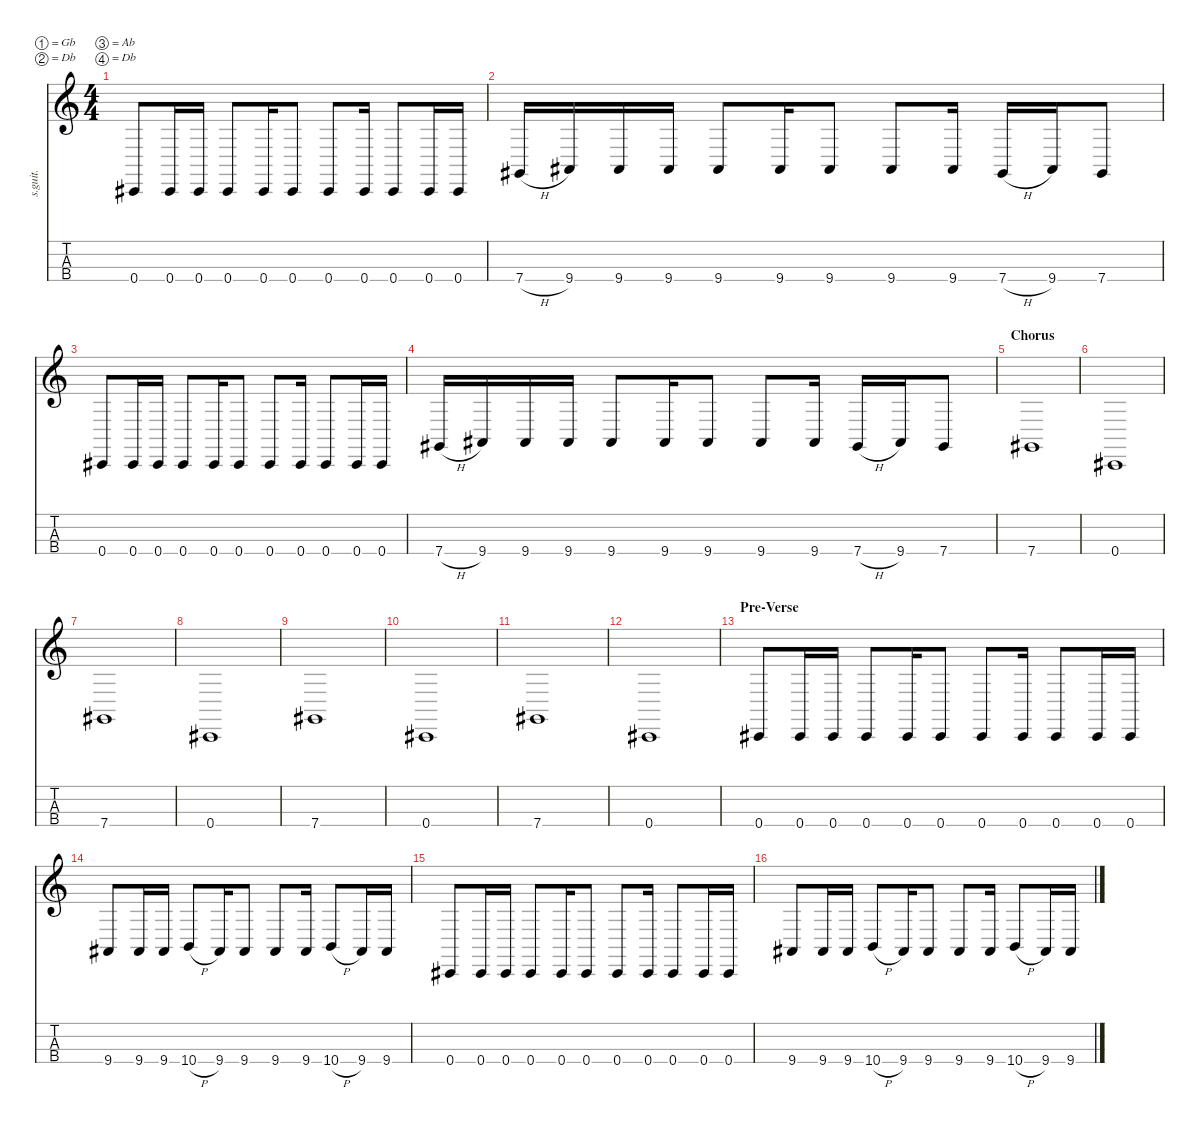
\defaultSystemsLayout 4
\hideDynamics
\bracketExtendMode nobrackets
\track ("Chi Cheng" "s.guit.") {instrument electricbassfinger}
\staff {score tabs}
\tuning (Gb2 Db2 Ab1 Db1)
\ts (4 4)
\tempo (93 hide)
\clef g2
\ks c
0.4{acc #}.8{lyrics (0 "") lyrics (1 "") lyrics (2 "") lyrics (3 "") lyrics (4 "") dy fff} 0.4{acc #}.16{lyrics (0 "") lyrics (1 "") lyrics (2 "") lyrics (3 "") lyrics (4 "")} 0.4{acc #}.16{lyrics (0 "") lyrics (1 "") lyrics (2 "") lyrics (3 "") lyrics (4 "")} 0.4{acc #}.8{lyrics (0 "") lyrics (1 "") lyrics (2 "") lyrics (3 "") lyrics (4 "")} 0.4{acc #}.16{lyrics (0 "") lyrics (1 "") lyrics (2 "") lyrics (3 "") lyrics (4 "")} 0.4{acc #}.8{lyrics (0 "") lyrics (1 "") lyrics (2 "") lyrics (3 "") lyrics (4 "")} 0.4{acc #}.8{lyrics (0 "") lyrics (1 "") lyrics (2 "") lyrics (3 "") lyrics (4 "")} 0.4{acc #}.16{lyrics (0 "") lyrics (1 "") lyrics (2 "") lyrics (3 "") lyrics (4 "")} 0.4{acc #}.8{lyrics (0 "") lyrics (1 "") lyrics (2 "") lyrics (3 "") lyrics (4 "")} 0.4{acc #}.16{lyrics (0 "") lyrics (1 "") lyrics (2 "") lyrics (3 "") lyrics (4 "")} 0.4{acc #}.16{lyrics (0 "") lyrics (1 "") lyrics (2 "") lyrics (3 "") lyrics (4 "")} |
7.4{h acc #}.16{lyrics (0 "") lyrics (1 "") lyrics (2 "") lyrics (3 "") lyrics (4 "")} 9.4{acc #}.16{lyrics (0 "") lyrics (1 "") lyrics (2 "") lyrics (3 "") lyrics (4 "")} 9.4{acc #}.16{lyrics (0 "") lyrics (1 "") lyrics (2 "") lyrics (3 "") lyrics (4 "")} 9.4{acc #}.16{lyrics (0 "") lyrics (1 "") lyrics (2 "") lyrics (3 "") lyrics (4 "")} 9.4{acc #}.8{lyrics (0 "") lyrics (1 "") lyrics (2 "") lyrics (3 "") lyrics (4 "")} 9.4{acc #}.16{lyrics (0 "") lyrics (1 "") lyrics (2 "") lyrics (3 "") lyrics (4 "")} 9.4{acc #}.8{lyrics (0 "") lyrics (1 "") lyrics (2 "") lyrics (3 "") lyrics (4 "")} 9.4{acc #}.8{lyrics (0 "") lyrics (1 "") lyrics (2 "") lyrics (3 "") lyrics (4 "")} 9.4{acc #}.16{lyrics (0 "") lyrics (1 "") lyrics (2 "") lyrics (3 "") lyrics (4 "")} 7.4{h acc #}.16{lyrics (0 "") lyrics (1 "") lyrics (2 "") lyrics (3 "") lyrics (4 "")} 9.4{acc #}.16{lyrics (0 "") lyrics (1 "") lyrics (2 "") lyrics (3 "") lyrics (4 "")} 7.4{acc #}.8{lyrics (0 "") lyrics (1 "") lyrics (2 "") lyrics (3 "") lyrics (4 "")} |
0.4{acc #}.8{lyrics (0 "") lyrics (1 "") lyrics (2 "") lyrics (3 "") lyrics (4 "")} 0.4{acc #}.16{lyrics (0 "") lyrics (1 "") lyrics (2 "") lyrics (3 "") lyrics (4 "")} 0.4{acc #}.16{lyrics (0 "") lyrics (1 "") lyrics (2 "") lyrics (3 "") lyrics (4 "")} 0.4{acc #}.8{lyrics (0 "") lyrics (1 "") lyrics (2 "") lyrics (3 "") lyrics (4 "")} 0.4{acc #}.16{lyrics (0 "") lyrics (1 "") lyrics (2 "") lyrics (3 "") lyrics (4 "")} 0.4{acc #}.8{lyrics (0 "") lyrics (1 "") lyrics (2 "") lyrics (3 "") lyrics (4 "")} 0.4{acc #}.8{lyrics (0 "") lyrics (1 "") lyrics (2 "") lyrics (3 "") lyrics (4 "")} 0.4{acc #}.16{lyrics (0 "") lyrics (1 "") lyrics (2 "") lyrics (3 "") lyrics (4 "")} 0.4{acc #}.8{lyrics (0 "") lyrics (1 "") lyrics (2 "") lyrics (3 "") lyrics (4 "")} 0.4{acc #}.16{lyrics (0 "") lyrics (1 "") lyrics (2 "") lyrics (3 "") lyrics (4 "")} 0.4{acc #}.16{lyrics (0 "") lyrics (1 "") lyrics (2 "") lyrics (3 "") lyrics (4 "")} |
7.4{h acc #}.16{lyrics (0 "") lyrics (1 "") lyrics (2 "") lyrics (3 "") lyrics (4 "")} 9.4{acc #}.16{lyrics (0 "") lyrics (1 "") lyrics (2 "") lyrics (3 "") lyrics (4 "")} 9.4{acc #}.16{lyrics (0 "") lyrics (1 "") lyrics (2 "") lyrics (3 "") lyrics (4 "")} 9.4{acc #}.16{lyrics (0 "") lyrics (1 "") lyrics (2 "") lyrics (3 "") lyrics (4 "")} 9.4{acc #}.8{lyrics (0 "") lyrics (1 "") lyrics (2 "") lyrics (3 "") lyrics (4 "")} 9.4{acc #}.16{lyrics (0 "") lyrics (1 "") lyrics (2 "") lyrics (3 "") lyrics (4 "")} 9.4{acc #}.8{lyrics (0 "") lyrics (1 "") lyrics (2 "") lyrics (3 "") lyrics (4 "")} 9.4{acc #}.8{lyrics (0 "") lyrics (1 "") lyrics (2 "") lyrics (3 "") lyrics (4 "")} 9.4{acc #}.16{lyrics (0 "") lyrics (1 "") lyrics (2 "") lyrics (3 "") lyrics (4 "")} 7.4{h acc #}.16{lyrics (0 "") lyrics (1 "") lyrics (2 "") lyrics (3 "") lyrics (4 "")} 9.4{acc #}.16{lyrics (0 "") lyrics (1 "") lyrics (2 "") lyrics (3 "") lyrics (4 "")} 7.4{acc #}.8{lyrics (0 "") lyrics (1 "") lyrics (2 "") lyrics (3 "") lyrics (4 "")} |
\section ("" "Chorus")
7.4{acc #}.1{lyrics (0 "") lyrics (1 "") lyrics (2 "") lyrics (3 "") lyrics (4 "")} |
0.4{acc #}.1{lyrics (0 "") lyrics (1 "") lyrics (2 "") lyrics (3 "") lyrics (4 "")} |
7.4{acc #}.1{lyrics (0 "") lyrics (1 "") lyrics (2 "") lyrics (3 "") lyrics (4 "")} |
0.4{acc #}.1{lyrics (0 "") lyrics (1 "") lyrics (2 "") lyrics (3 "") lyrics (4 "")} |
7.4{acc #}.1{lyrics (0 "") lyrics (1 "") lyrics (2 "") lyrics (3 "") lyrics (4 "")} |
0.4{acc #}.1{lyrics (0 "") lyrics (1 "") lyrics (2 "") lyrics (3 "") lyrics (4 "")} |
7.4{acc #}.1{lyrics (0 "") lyrics (1 "") lyrics (2 "") lyrics (3 "") lyrics (4 "")} |
0.4{acc #}.1{lyrics (0 "") lyrics (1 "") lyrics (2 "") lyrics (3 "") lyrics (4 "")} |
\section ("" "Pre-Verse")
0.4{acc #}.8{lyrics (0 "") lyrics (1 "") lyrics (2 "") lyrics (3 "") lyrics (4 "")} 0.4{acc #}.16{lyrics (0 "") lyrics (1 "") lyrics (2 "") lyrics (3 "") lyrics (4 "")} 0.4{acc #}.16{lyrics (0 "") lyrics (1 "") lyrics (2 "") lyrics (3 "") lyrics (4 "")} 0.4{acc #}.8{lyrics (0 "") lyrics (1 "") lyrics (2 "") lyrics (3 "") lyrics (4 "")} 0.4{acc #}.16{lyrics (0 "") lyrics (1 "") lyrics (2 "") lyrics (3 "") lyrics (4 "")} 0.4{acc #}.8{lyrics (0 "") lyrics (1 "") lyrics (2 "") lyrics (3 "") lyrics (4 "")} 0.4{acc #}.8{lyrics (0 "") lyrics (1 "") lyrics (2 "") lyrics (3 "") lyrics (4 "")} 0.4{acc #}.16{lyrics (0 "") lyrics (1 "") lyrics (2 "") lyrics (3 "") lyrics (4 "")} 0.4{acc #}.8{lyrics (0 "") lyrics (1 "") lyrics (2 "") lyrics (3 "") lyrics (4 "")} 0.4{acc #}.16{lyrics (0 "") lyrics (1 "") lyrics (2 "") lyrics (3 "") lyrics (4 "")} 0.4{acc #}.16{lyrics (0 "") lyrics (1 "") lyrics (2 "") lyrics (3 "") lyrics (4 "")} |
9.4{acc #}.8{lyrics (0 "") lyrics (1 "") lyrics (2 "") lyrics (3 "") lyrics (4 "")} 9.4{acc #}.16{lyrics (0 "") lyrics (1 "") lyrics (2 "") lyrics (3 "") lyrics (4 "")} 9.4{acc #}.16{lyrics (0 "") lyrics (1 "") lyrics (2 "") lyrics (3 "") lyrics (4 "")} 10.4{h}.8{lyrics (0 "") lyrics (1 "") lyrics (2 "") lyrics (3 "") lyrics (4 "")} 9.4{acc #}.16{lyrics (0 "") lyrics (1 "") lyrics (2 "") lyrics (3 "") lyrics (4 "")} 9.4{acc #}.8{lyrics (0 "") lyrics (1 "") lyrics (2 "") lyrics (3 "") lyrics (4 "")} 9.4{acc #}.8{lyrics (0 "") lyrics (1 "") lyrics (2 "") lyrics (3 "") lyrics (4 "")} 9.4{acc #}.16{lyrics (0 "") lyrics (1 "") lyrics (2 "") lyrics (3 "") lyrics (4 "")} 10.4{h}.8{lyrics (0 "") lyrics (1 "") lyrics (2 "") lyrics (3 "") lyrics (4 "")} 9.4{acc #}.16{lyrics (0 "") lyrics (1 "") lyrics (2 "") lyrics (3 "") lyrics (4 "")} 9.4{acc #}.16{lyrics (0 "") lyrics (1 "") lyrics (2 "") lyrics (3 "") lyrics (4 "")} |
0.4{acc #}.8{lyrics (0 "") lyrics (1 "") lyrics (2 "") lyrics (3 "") lyrics (4 "")} 0.4{acc #}.16{lyrics (0 "") lyrics (1 "") lyrics (2 "") lyrics (3 "") lyrics (4 "")} 0.4{acc #}.16{lyrics (0 "") lyrics (1 "") lyrics (2 "") lyrics (3 "") lyrics (4 "")} 0.4{acc #}.8{lyrics (0 "") lyrics (1 "") lyrics (2 "") lyrics (3 "") lyrics (4 "")} 0.4{acc #}.16{lyrics (0 "") lyrics (1 "") lyrics (2 "") lyrics (3 "") lyrics (4 "")} 0.4{acc #}.8{lyrics (0 "") lyrics (1 "") lyrics (2 "") lyrics (3 "") lyrics (4 "")} 0.4{acc #}.8{lyrics (0 "") lyrics (1 "") lyrics (2 "") lyrics (3 "") lyrics (4 "")} 0.4{acc #}.16{lyrics (0 "") lyrics (1 "") lyrics (2 "") lyrics (3 "") lyrics (4 "")} 0.4{acc #}.8{lyrics (0 "") lyrics (1 "") lyrics (2 "") lyrics (3 "") lyrics (4 "")} 0.4{acc #}.16{lyrics (0 "") lyrics (1 "") lyrics (2 "") lyrics (3 "") lyrics (4 "")} 0.4{acc #}.16{lyrics (0 "") lyrics (1 "") lyrics (2 "") lyrics (3 "") lyrics (4 "")} |
9.4{acc #}.8{lyrics (0 "") lyrics (1 "") lyrics (2 "") lyrics (3 "") lyrics (4 "")} 9.4{acc #}.16{lyrics (0 "") lyrics (1 "") lyrics (2 "") lyrics (3 "") lyrics (4 "")} 9.4{acc #}.16{lyrics (0 "") lyrics (1 "") lyrics (2 "") lyrics (3 "") lyrics (4 "")} 10.4{h}.8{lyrics (0 "") lyrics (1 "") lyrics (2 "") lyrics (3 "") lyrics (4 "")} 9.4{acc #}.16{lyrics (0 "") lyrics (1 "") lyrics (2 "") lyrics (3 "") lyrics (4 "")} 9.4{acc #}.8{lyrics (0 "") lyrics (1 "") lyrics (2 "") lyrics (3 "") lyrics (4 "")} 9.4{acc #}.8{lyrics (0 "") lyrics (1 "") lyrics (2 "") lyrics (3 "") lyrics (4 "")} 9.4{acc #}.16{lyrics (0 "") lyrics (1 "") lyrics (2 "") lyrics (3 "") lyrics (4 "")} 10.4{h}.8{lyrics (0 "") lyrics (1 "") lyrics (2 "") lyrics (3 "") lyrics (4 "")} 9.4{acc #}.16{lyrics (0 "") lyrics (1 "") lyrics (2 "") lyrics (3 "") lyrics (4 "")} 9.4{acc #}.16{lyrics (0 "") lyrics (1 "") lyrics (2 "") lyrics (3 "") lyrics (4 "")}
